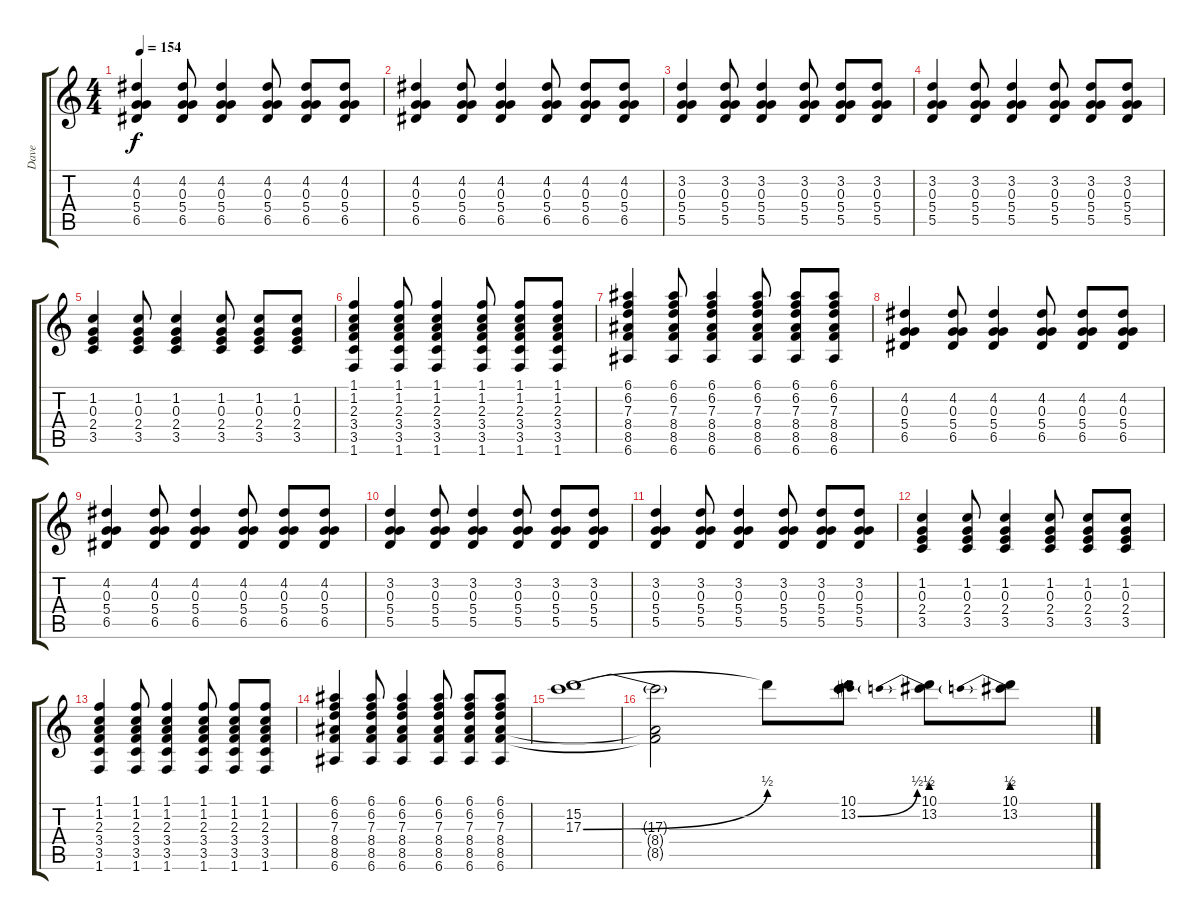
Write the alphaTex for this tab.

\track ("Dave" "Dave") {instrument overdrivenguitar}
\staff {score tabs}
\tuning (E4 B3 G3 D3 A2 E2) {hide}
\ts (4 4)
\tempo 154
\clef g2
\ks c
(4.2 0.3 5.4 6.5).4{dy f} (4.2 0.3 5.4 6.5).8 (4.2 0.3 5.4 6.5).4 (4.2 0.3 5.4 6.5).8 (4.2 0.3 5.4 6.5).8 (4.2 0.3 5.4 6.5).8 |
(4.2 0.3 5.4 6.5).4 (4.2 0.3 5.4 6.5).8 (4.2 0.3 5.4 6.5).4 (4.2 0.3 5.4 6.5).8 (4.2 0.3 5.4 6.5).8 (4.2 0.3 5.4 6.5).8 |
(3.2 0.3 5.4 5.5).4 (3.2 0.3 5.4 5.5).8 (3.2 0.3 5.4 5.5).4 (3.2 0.3 5.4 5.5).8 (3.2 0.3 5.4 5.5).8 (3.2 0.3 5.4 5.5).8 |
(3.2 0.3 5.4 5.5).4 (3.2 0.3 5.4 5.5).8 (3.2 0.3 5.4 5.5).4 (3.2 0.3 5.4 5.5).8 (3.2 0.3 5.4 5.5).8 (3.2 0.3 5.4 5.5).8 |
(1.2 0.3 2.4 3.5).4 (1.2 0.3 2.4 3.5).8 (1.2 0.3 2.4 3.5).4 (1.2 0.3 2.4 3.5).8 (1.2 0.3 2.4 3.5).8 (1.2 0.3 2.4 3.5).8 |
(1.1 1.2 2.3 3.4 3.5 1.6).4 (1.1 1.2 2.3 3.4 3.5 1.6).8 (1.1 1.2 2.3 3.4 3.5 1.6).4 (1.1 1.2 2.3 3.4 3.5 1.6).8 (1.1 1.2 2.3 3.4 3.5 1.6).8 (1.1 1.2 2.3 3.4 3.5 1.6).8 |
(6.1 6.2 7.3 8.4 8.5 6.6).4 (6.1 6.2 7.3 8.4 8.5 6.6).8 (6.1 6.2 7.3 8.4 8.5 6.6).4 (6.1 6.2 7.3 8.4 8.5 6.6).8 (6.1 6.2 7.3 8.4 8.5 6.6).8 (6.1 6.2 7.3 8.4 8.5 6.6).8 |
(4.2 0.3 5.4 6.5).4 (4.2 0.3 5.4 6.5).8 (4.2 0.3 5.4 6.5).4 (4.2 0.3 5.4 6.5).8 (4.2 0.3 5.4 6.5).8 (4.2 0.3 5.4 6.5).8 |
(4.2 0.3 5.4 6.5).4 (4.2 0.3 5.4 6.5).8 (4.2 0.3 5.4 6.5).4 (4.2 0.3 5.4 6.5).8 (4.2 0.3 5.4 6.5).8 (4.2 0.3 5.4 6.5).8 |
(3.2 0.3 5.4 5.5).4 (3.2 0.3 5.4 5.5).8 (3.2 0.3 5.4 5.5).4 (3.2 0.3 5.4 5.5).8 (3.2 0.3 5.4 5.5).8 (3.2 0.3 5.4 5.5).8 |
(3.2 0.3 5.4 5.5).4 (3.2 0.3 5.4 5.5).8 (3.2 0.3 5.4 5.5).4 (3.2 0.3 5.4 5.5).8 (3.2 0.3 5.4 5.5).8 (3.2 0.3 5.4 5.5).8 |
(1.2 0.3 2.4 3.5).4 (1.2 0.3 2.4 3.5).8 (1.2 0.3 2.4 3.5).4 (1.2 0.3 2.4 3.5).8 (1.2 0.3 2.4 3.5).8 (1.2 0.3 2.4 3.5).8 |
(1.1 1.2 2.3 3.4 3.5 1.6).4 (1.1 1.2 2.3 3.4 3.5 1.6).8 (1.1 1.2 2.3 3.4 3.5 1.6).4 (1.1 1.2 2.3 3.4 3.5 1.6).8 (1.1 1.2 2.3 3.4 3.5 1.6).8 (1.1 1.2 2.3 3.4 3.5 1.6).8 |
(6.1 6.2 7.3 8.4 8.5 6.6).4 (6.1 6.2 7.3 8.4 8.5 6.6).8 (6.1 6.2 7.3 8.4 8.5 6.6).4 (6.1 6.2 7.3 8.4 8.5 6.6).8 (6.1 6.2 7.3 8.4 8.5 6.6).8 (6.1 6.2 7.3 8.4 8.5 6.6).8 |
(15.2 17.3{be (bend 0 0 60 2)}).1 |
(17.3{t} 8.4{t} 8.5{t}).2 15.2{t}.8 (10.1 13.2{be (bend 0 0 60 2)}).8 (10.1 13.2{be (prebend 0 2 60 2)}).8 (10.1 13.2{be (prebend 0 2 60 2)}).8
